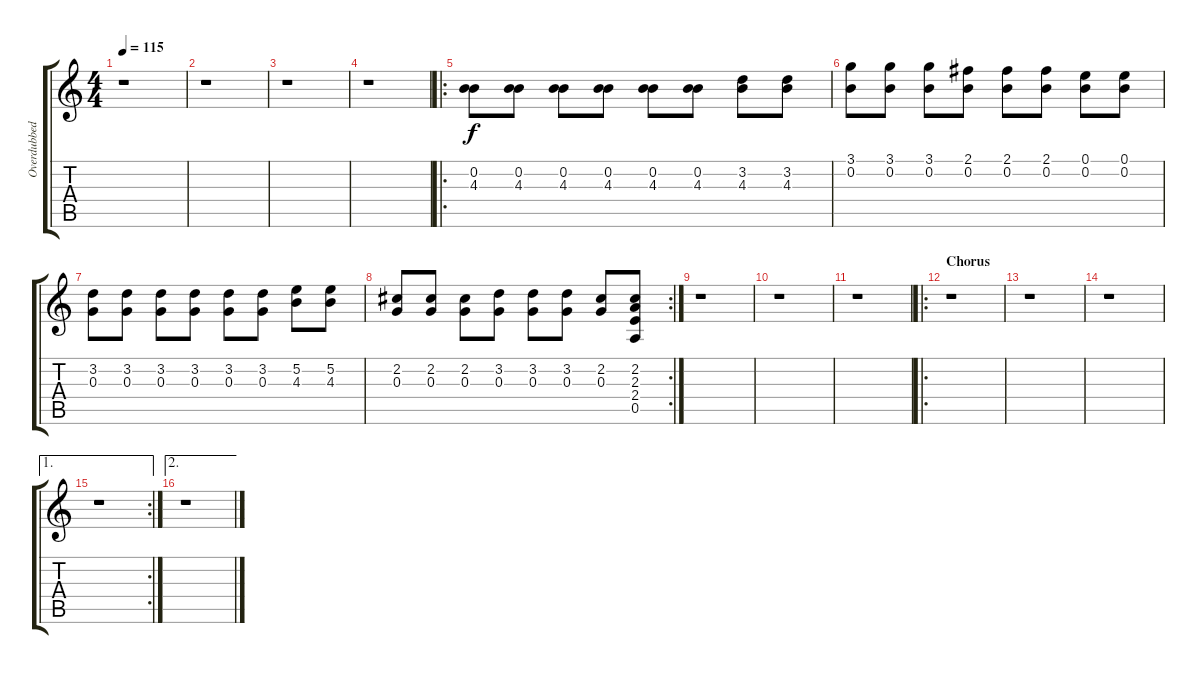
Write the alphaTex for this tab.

\track ("Overdubbed Gtr." "Overdubbed") {instrument distortionguitar}
\staff {score tabs}
\tuning (E4 B3 G3 D3 A2 E2) {hide}
\ts (4 4)
\tempo 115
\clef g2
\ks c
r.1{dy f} |
r.1 |
r.1 |
r.1 |
\ro
(0.2 4.3).8 (0.2 4.3).8 (0.2 4.3).8 (0.2 4.3).8 (0.2 4.3).8 (0.2 4.3).8 (3.2 4.3).8 (3.2 4.3).8 |
(3.1 0.2).8 (3.1 0.2).8 (3.1 0.2).8 (2.1 0.2).8 (2.1 0.2).8 (2.1 0.2).8 (0.1 0.2).8 (0.1 0.2).8 |
(3.2 0.3).8 (3.2 0.3).8 (3.2 0.3).8 (3.2 0.3).8 (3.2 0.3).8 (3.2 0.3).8 (5.2 4.3).8 (5.2 4.3).8 |
\rc 2
(2.2 0.3).8 (2.2 0.3).8 (2.2 0.3).8 (3.2 0.3).8 (3.2 0.3).8 (3.2 0.3).8 (2.2 0.3).8 (2.2 2.3 2.4 0.5).8 |
r.1 |
r.1 |
r.1 |
\ro
\section ("" "Chorus")
r.1 |
r.1 |
r.1 |
\ae 1
\rc 2
r.1 |
\ae 2
r.1
